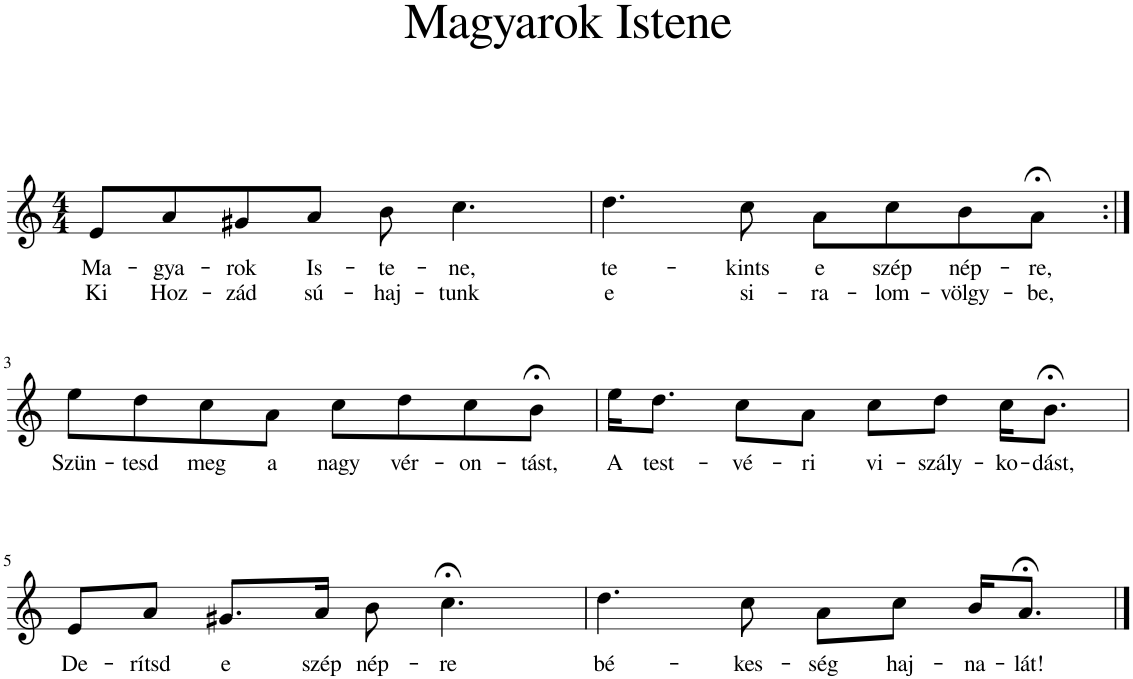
**kern	**text	**text
*part1	*part1	*part1
*staff1	*staff1	*staff1
*I"Piano	*	*
*I'Pno	*	*
*clefG2	*	*
*k[]	*	*
*M4/4	*	*
=1	=1	=1
!	!LO:LY:b	!LO:LY:b
8e/L	Ma-	Ki
!	!LO:LY:b	!LO:LY:b
8a/	-gya-	Hoz-
!	!LO:LY:b	!LO:LY:b
8g#X/	-rok	-zád
!	!LO:LY:b	!LO:LY:b
8a/J	Is-	sú-
!	!LO:LY:b	!LO:LY:b
8b\	-te-	-haj-
!	!LO:LY:b	!LO:LY:b
4.cc\	-ne,	-tunk
=2	=2	=2
!	!LO:LY:b	!LO:LY:b
4.dd\	te-	e
!	!LO:LY:b	!LO:LY:b
8cc\	-kints	si-
!	!LO:LY:b	!LO:LY:b
8a\L	e	-ra-
!	!LO:LY:b	!LO:LY:b
8cc\	szép	-lom-
!	!LO:LY:b	!LO:LY:b
8b\	nép-	-völgy-
!	!LO:LY:b	!LO:LY:b
8a;<\J	-re,	-be,
!!LO:LB:g=z
=3:|!	=3:|!	=3:|!
!	!LO:LY:b	!
8ee\L	Szün-	.
!	!LO:LY:b	!
8dd\	-tesd	.
!	!LO:LY:b	!
8cc\	meg	.
!	!LO:LY:b	!
8a\J	a	.
!	!LO:LY:b	!
8cc\L	nagy	.
!	!LO:LY:b	!
8dd\	vér-	.
!	!LO:LY:b	!
8cc\	-on-	.
!	!LO:LY:b	!
8b;<\J	-tást,	.
=4	=4	=4
!	!LO:LY:b	!
16ee\KL	A	.
!	!LO:LY:b	!
8.dd\J	test-	.
!	!LO:LY:b	!
8cc\L	-vé-	.
!	!LO:LY:b	!
8a\J	-ri	.
!	!LO:LY:b	!
8cc\L	vi-	.
!	!LO:LY:b	!
8dd\J	-szály-	.
!	!LO:LY:b	!
16cc\KL	-ko-	.
!	!LO:LY:b	!
8.b;<\J	-dást,	.
!!LO:LB:g=z
=5	=5	=5
!	!LO:LY:b	!
8e/L	De-	.
!	!LO:LY:b	!
8a/J	-rítsd	.
!	!LO:LY:b	!
8.g#X/L	e	.
!	!LO:LY:b	!
16a/Jk	szép	.
!	!LO:LY:b	!
8b\	nép-	.
!	!LO:LY:b	!
4.cc;<\	-re	.
=6	=6	=6
!	!LO:LY:b	!
4.dd\	bé-	.
!	!LO:LY:b	!
8cc\	-kes-	.
!	!LO:LY:b	!
8a\L	-ség	.
!	!LO:LY:b	!
8cc\J	haj-	.
!	!LO:LY:b	!
16b/KL	-na-	.
!	!LO:LY:b	!
8.a;</J	-lát!	.
==	==	==
*-	*-	*-
